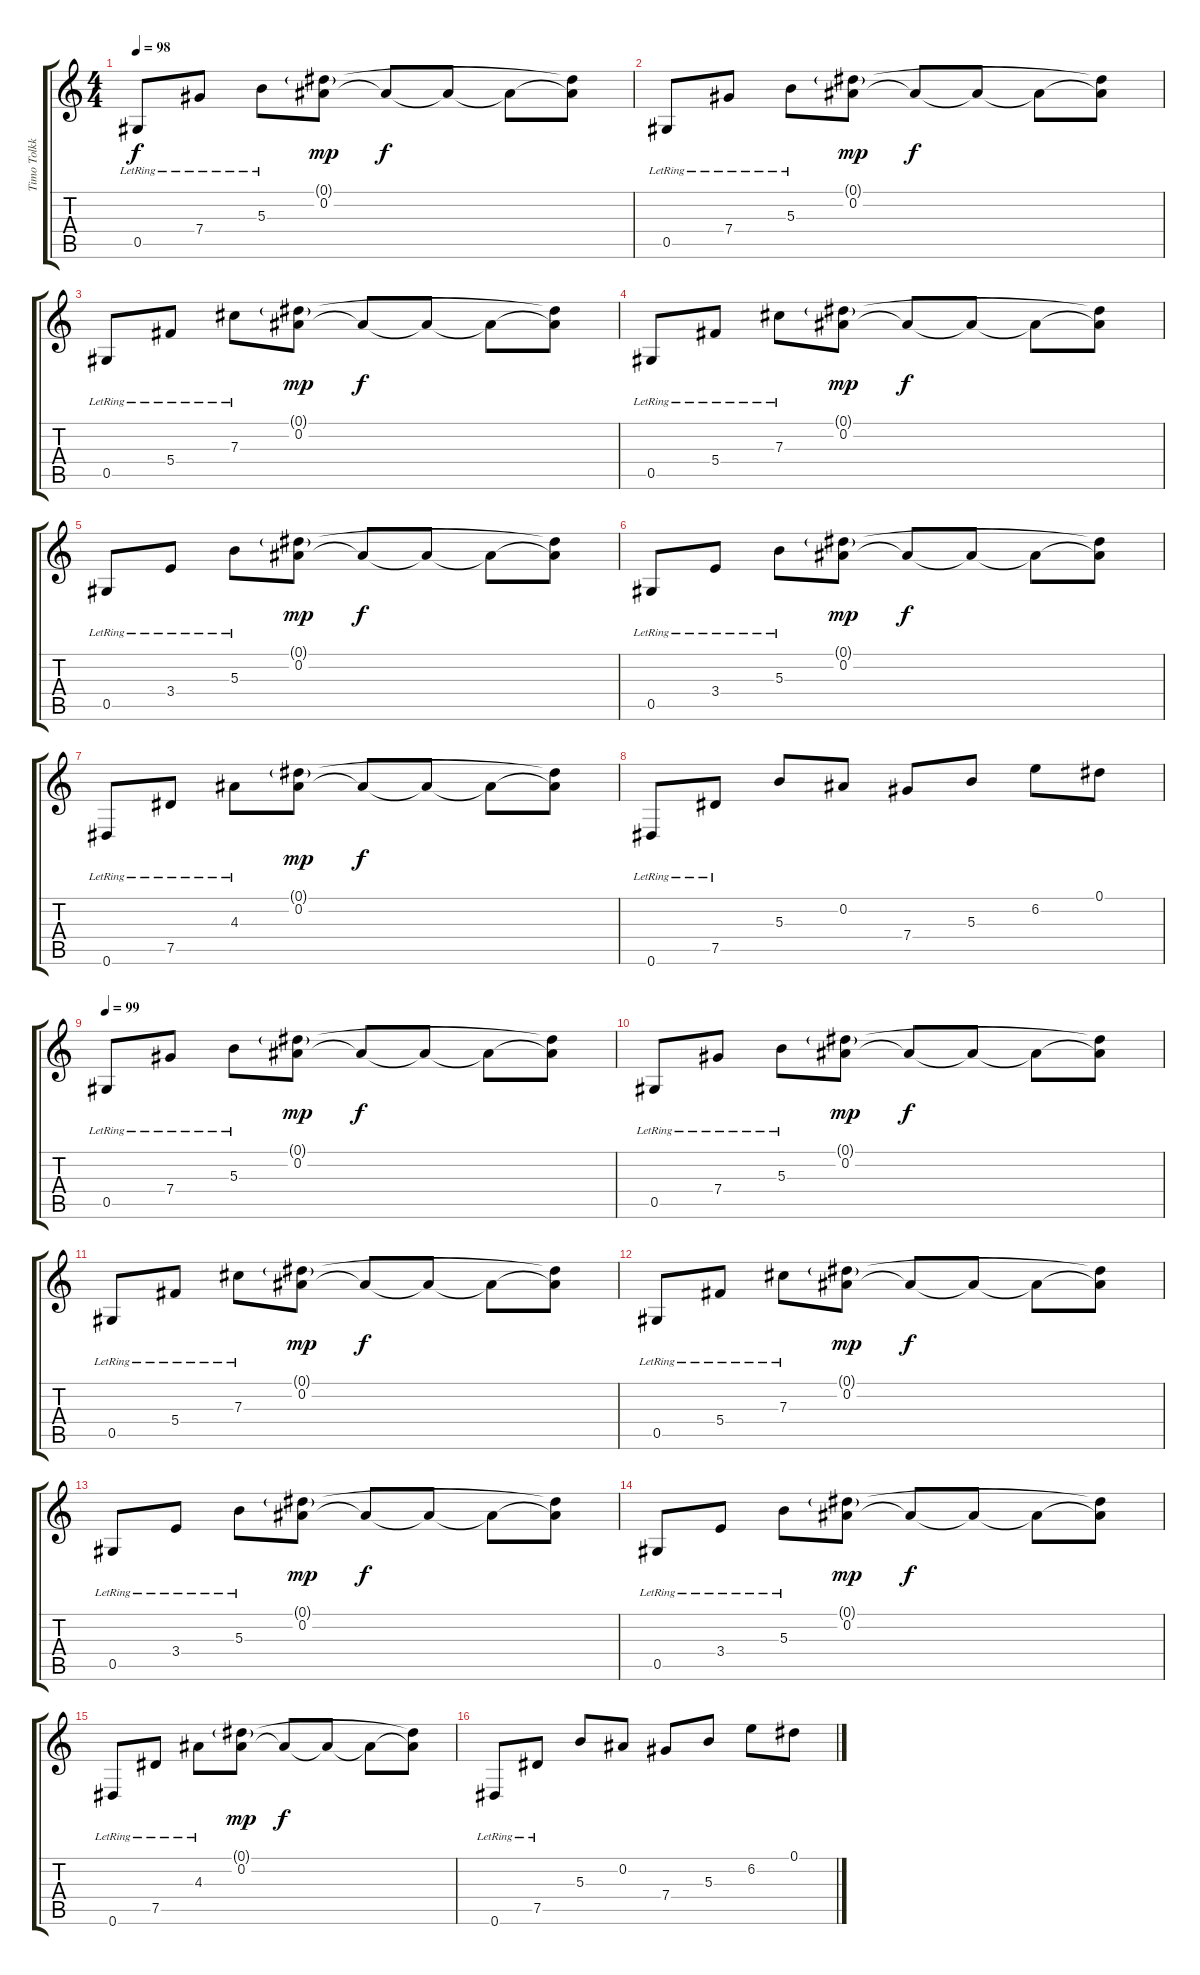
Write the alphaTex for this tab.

\track ("Timo Tolkki" "Timo Tolkk") {instrument acousticguitarsteel}
\staff {score tabs}
\tuning (Eb4 Bb3 Gb3 Db3 Ab2 Eb2) {hide}
\ts (4 4)
\tempo 98
\clef g2
\ks c
0.5{lr}.8{dy f instrument acousticguitarsteel} 7.4{lr}.8 5.3{lr}.8 (0.1{g} 0.2).8{dy mp} 0.2{t}.8{dy f} 0.2{t}.8 0.2{t}.8 (0.1{t} 0.2{t}).8 |
0.5{lr}.8 7.4{lr}.8 5.3{lr}.8 (0.1{g} 0.2).8{dy mp} 0.2{t}.8{dy f} 0.2{t}.8 0.2{t}.8 (0.1{t} 0.2{t}).8 |
0.5{lr}.8 5.4{lr}.8 7.3{lr}.8 (0.1{g} 0.2).8{dy mp} 0.2{t}.8{dy f} 0.2{t}.8 0.2{t}.8 (0.1{t} 0.2{t}).8 |
0.5{lr}.8 5.4{lr}.8 7.3{lr}.8 (0.1{g} 0.2).8{dy mp} 0.2{t}.8{dy f} 0.2{t}.8 0.2{t}.8 (0.1{t} 0.2{t}).8 |
0.5{lr}.8 3.4{lr}.8 5.3{lr}.8 (0.1{g} 0.2).8{dy mp} 0.2{t}.8{dy f} 0.2{t}.8 0.2{t}.8 (0.1{t} 0.2{t}).8 |
0.5{lr}.8 3.4{lr}.8 5.3{lr}.8 (0.1{g} 0.2).8{dy mp} 0.2{t}.8{dy f} 0.2{t}.8 0.2{t}.8 (0.1{t} 0.2{t}).8 |
0.6{lr}.8 7.5{lr}.8 4.3{lr}.8 (0.1{g} 0.2).8{dy mp} 0.2{t}.8{dy f} 0.2{t}.8 0.2{t}.8 (0.1{t} 0.2{t}).8 |
0.6{lr}.8 7.5{lr}.8 5.3.8 0.2.8 7.4.8 5.3.8 6.2.8 0.1.8 |
\tempo 99
0.5{lr}.8 7.4{lr}.8 5.3{lr}.8 (0.1{g} 0.2).8{dy mp} 0.2{t}.8{dy f} 0.2{t}.8 0.2{t}.8 (0.1{t} 0.2{t}).8 |
0.5{lr}.8 7.4{lr}.8 5.3{lr}.8 (0.1{g} 0.2).8{dy mp} 0.2{t}.8{dy f} 0.2{t}.8 0.2{t}.8 (0.1{t} 0.2{t}).8 |
0.5{lr}.8 5.4{lr}.8 7.3{lr}.8 (0.1{g} 0.2).8{dy mp} 0.2{t}.8{dy f} 0.2{t}.8 0.2{t}.8 (0.1{t} 0.2{t}).8 |
0.5{lr}.8 5.4{lr}.8 7.3{lr}.8 (0.1{g} 0.2).8{dy mp} 0.2{t}.8{dy f} 0.2{t}.8 0.2{t}.8 (0.1{t} 0.2{t}).8 |
0.5{lr}.8 3.4{lr}.8 5.3{lr}.8 (0.1{g} 0.2).8{dy mp} 0.2{t}.8{dy f} 0.2{t}.8 0.2{t}.8 (0.1{t} 0.2{t}).8 |
0.5{lr}.8 3.4{lr}.8 5.3{lr}.8 (0.1{g} 0.2).8{dy mp} 0.2{t}.8{dy f} 0.2{t}.8 0.2{t}.8 (0.1{t} 0.2{t}).8 |
0.6{lr}.8 7.5{lr}.8 4.3{lr}.8 (0.1{g} 0.2).8{dy mp} 0.2{t}.8{dy f} 0.2{t}.8 0.2{t}.8 (0.1{t} 0.2{t}).8 |
0.6{lr}.8 7.5{lr}.8 5.3.8 0.2.8 7.4.8 5.3.8 6.2.8 0.1.8
